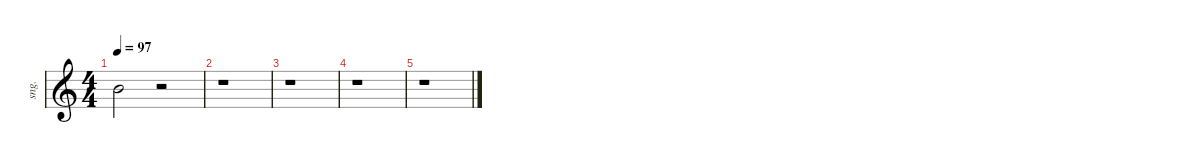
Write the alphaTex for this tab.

\defaultSystemsLayout 4
\hideDynamics
\bracketExtendMode nobrackets
\track ("Singer" "sng.") {instrument lead6voice}
\staff {score}
\tuning (E4 B3 G3 D3 A2 E2)
\ts (4 4)
\tempo 97
\clef g2
\ks c
7.1.2{dy mf beam Down} r.2{beam Down} |
r.1{beam Down} |
r.1{beam Down} |
r.1{beam Down} |
r.1{beam Down}
